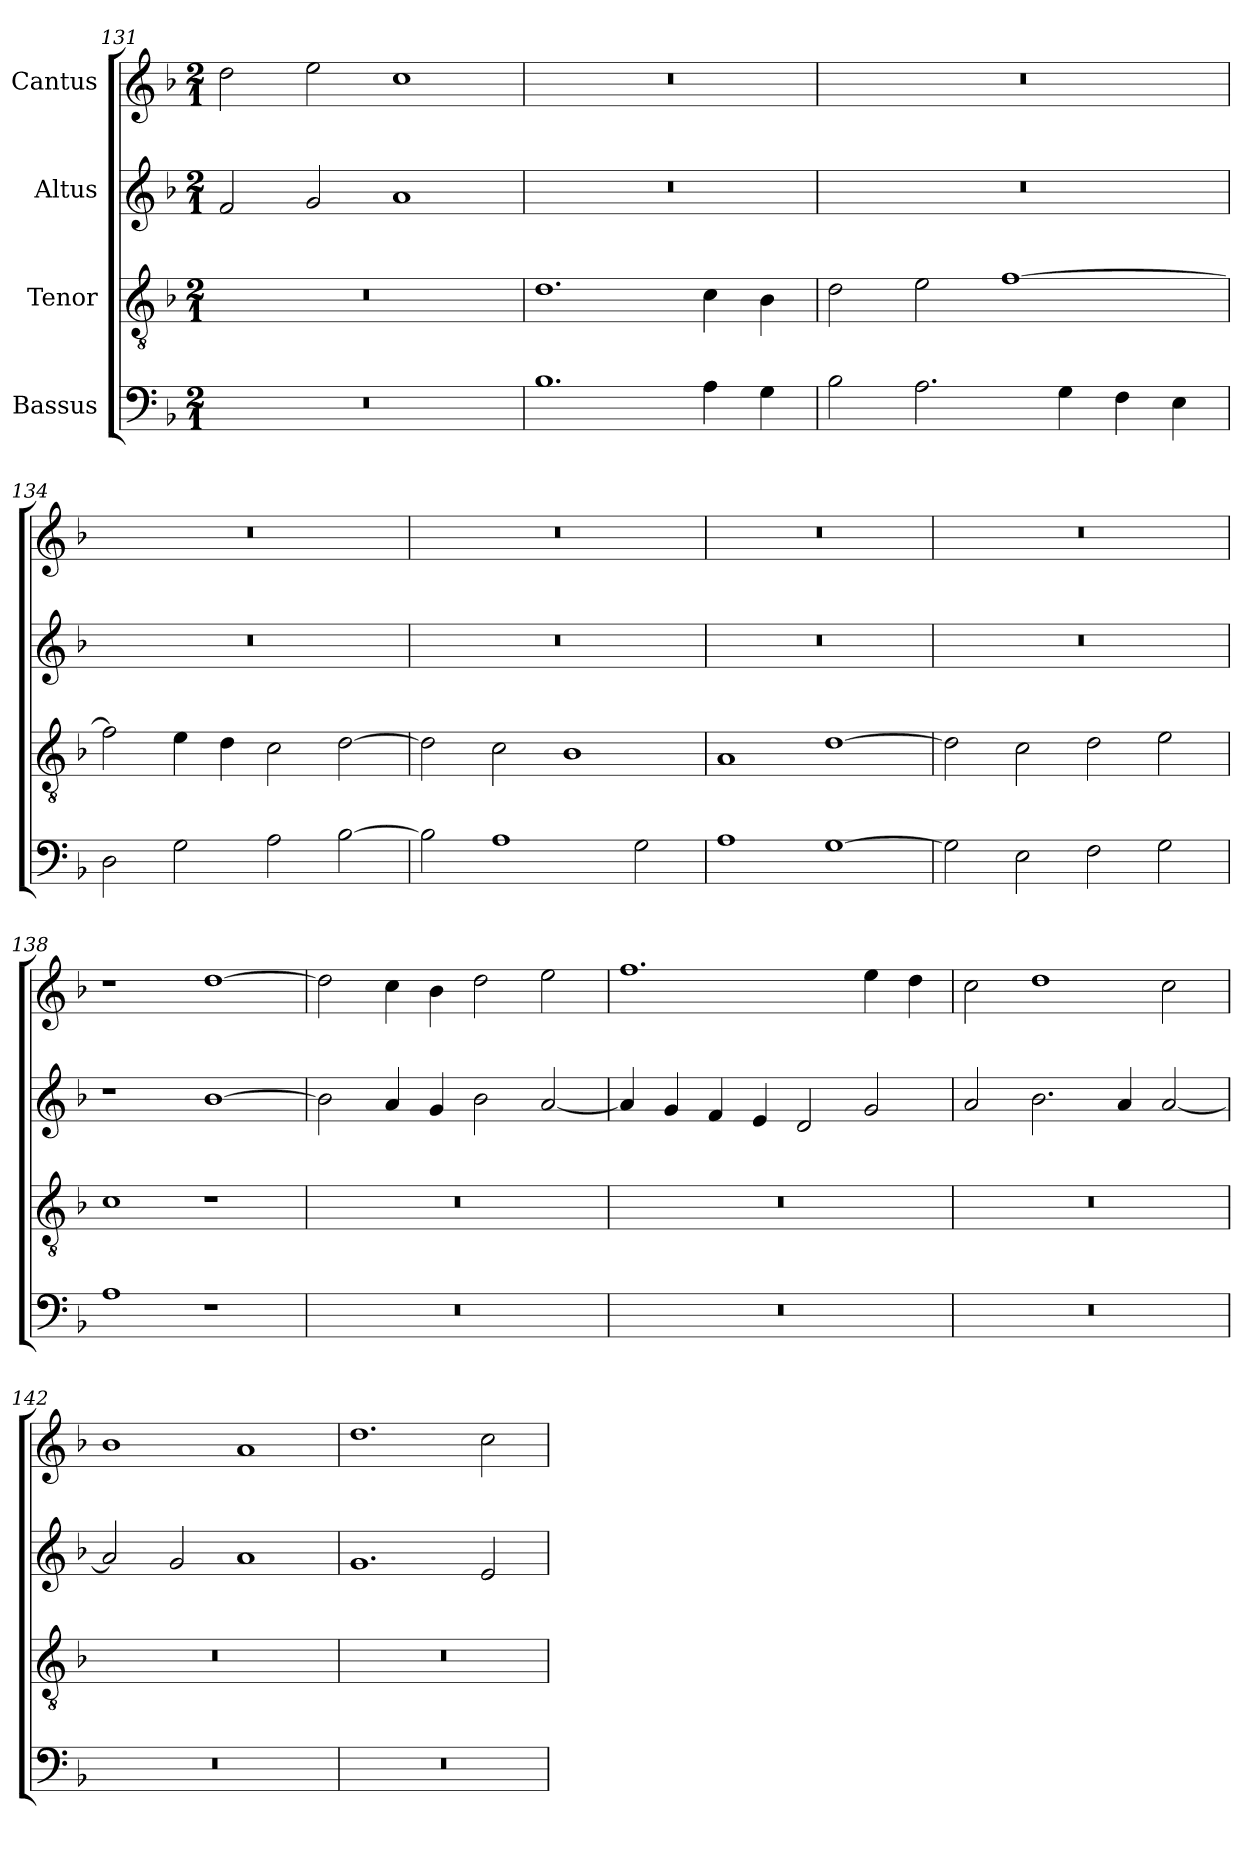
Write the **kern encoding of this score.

**kern	**kern	**kern	**kern
*part4	*part3	*part2	*part1
*staff4	*staff3	*staff2	*staff1
*I"Bassus	*I"Tenor	*I"Altus	*I"Cantus
*clefF4	*clefGv2	*clefG2	*clefG2
*	*ITrd7c12	*	*
*k[b-]	*k[b-]	*k[b-]	*k[b-]
*F:	*F:	*F:	*F:
*M2/1	*M2/1	*M2/1	*M2/1
=131	=131	=131	=131
!LO:N:vis=1	!LO:N:vis=1	!	!
0r	0r	2fi/	2ddi\
.	.	2gi/	2eei\
.	.	1ai	1cci
=132	=132	=132	=132
!	!	!LO:N:vis=1	!LO:N:vis=1
1.B-i	1.Di	0r	0r
4Ai\	4Ci\	.	.
4Gi\	4BB-i\	.	.
=133	=133	=133	=133
!	!	!LO:N:vis=1	!LO:N:vis=1
2B-i\	2Di\	0r	0r
2.Ai\	2Ei\	.	.
.	[>1Fi	.	.
4Gi\	.	.	.
4Fi\	.	.	.
4Ei\	.	.	.
!!LO:LB:g=z
=134	=134	=134	=134
!	!	!LO:N:vis=1	!LO:N:vis=1
2Di\	2Fi\]	0r	0r
2Gi\	4Ei\	.	.
.	4Di\	.	.
2Ai\	2Ci\	.	.
[>2B-i\	[>2Di\	.	.
=135	=135	=135	=135
!	!	!LO:N:vis=1	!LO:N:vis=1
2B-i\]	2Di\]	0r	0r
1Ai	2Ci\	.	.
.	1BB-i	.	.
2Gi\	.	.	.
=136	=136	=136	=136
!	!	!LO:N:vis=1	!LO:N:vis=1
1Ai	1AAi	0r	0r
[>1Gi	[>1Di	.	.
=137	=137	=137	=137
!	!	!LO:N:vis=1	!LO:N:vis=1
2Gi\]	2Di\]	0r	0r
2Ei\	2Ci\	.	.
2Fi\	2Di\	.	.
2Gi\	2Ei\	.	.
=138	=138	=138	=138
1Ai	1Ci	1r	1r
1r	1r	[>1b-i	[>1ddi
=139	=139	=139	=139
!LO:N:vis=1	!LO:N:vis=1	!	!
0r	0r	2b-i\]	2ddi\]
.	.	4ai/	4cci\
.	.	4gi/	4b-i\
.	.	2b-i\	2ddi\
.	.	[<2ai/	2eei\
!!LO:PB:g=z
=140	=140	=140	=140
!LO:N:vis=1	!LO:N:vis=1	!	!
0r	0r	4ai/]	1.ffi
.	.	4gi/	.
.	.	4fi/	.
.	.	4ei/	.
.	.	2di/	.
.	.	2gi/	4eei\
.	.	.	4ddi\
=141	=141	=141	=141
!LO:N:vis=1	!LO:N:vis=1	!	!
0r	0r	2ai/	2cci\
.	.	2.b-i\	1ddi
.	.	4ai/	.
.	.	[<2ai/	2cci\
=142	=142	=142	=142
!LO:N:vis=1	!LO:N:vis=1	!	!
0r	0r	2ai/]	1b-i
.	.	2gi/	.
.	.	1ai	1ai
=143	=143	=143	=143
!LO:N:vis=1	!LO:N:vis=1	!	!
0r	0r	1.gi	1.ddi
.	.	2ei/	2cci\
=	=	=	=
*-	*-	*-	*-
